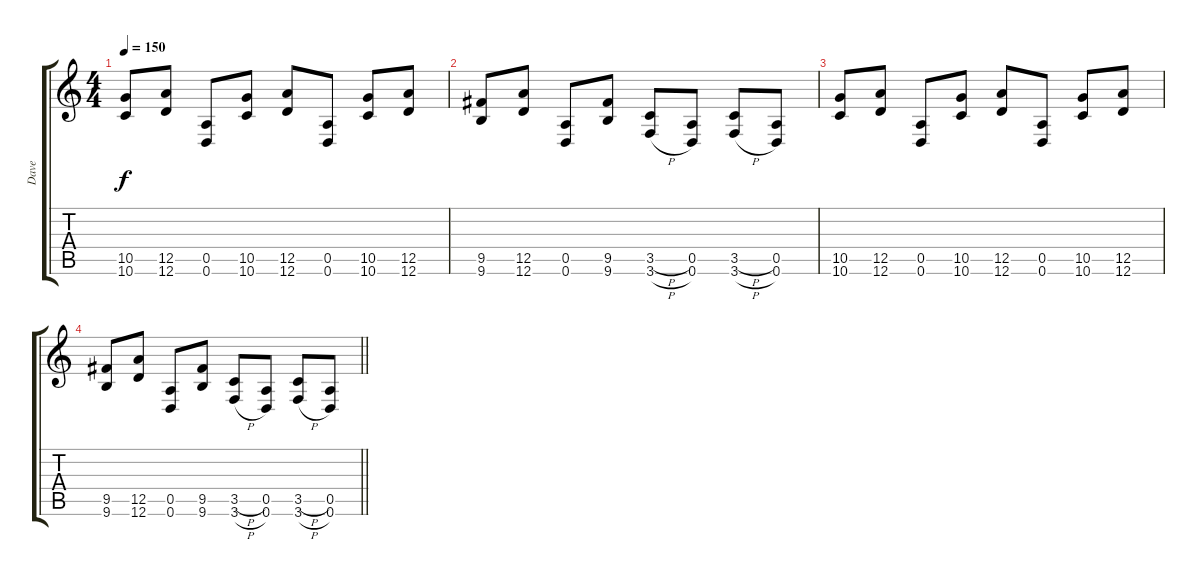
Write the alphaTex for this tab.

\track ("Dave" "Dave") {instrument distortionguitar}
\staff {score tabs}
\tuning (E4 B3 G3 D3 A2 D2) {hide}
\ts (4 4)
\tempo 150
\clef g2
\ks c
(10.5 10.6).8{dy f} (12.5 12.6).8 (0.5 0.6).8 (10.5 10.6).8 (12.5 12.6).8 (0.5 0.6).8 (10.5 10.6).8 (12.5 12.6).8 |
(9.5 9.6).8 (12.5 12.6).8 (0.5 0.6).8 (9.5 9.6).8 (3.5{h} 3.6{h}).8 (0.5 0.6).8 (3.5{h} 3.6{h}).8 (0.5 0.6).8 |
(10.5 10.6).8 (12.5 12.6).8 (0.5 0.6).8 (10.5 10.6).8 (12.5 12.6).8 (0.5 0.6).8 (10.5 10.6).8 (12.5 12.6).8 |
\barLineRight lightlight
(9.5 9.6).8 (12.5 12.6).8 (0.5 0.6).8 (9.5 9.6).8 (3.5{h} 3.6{h}).8 (0.5 0.6).8 (3.5{h} 3.6{h}).8 (0.5 0.6).8
